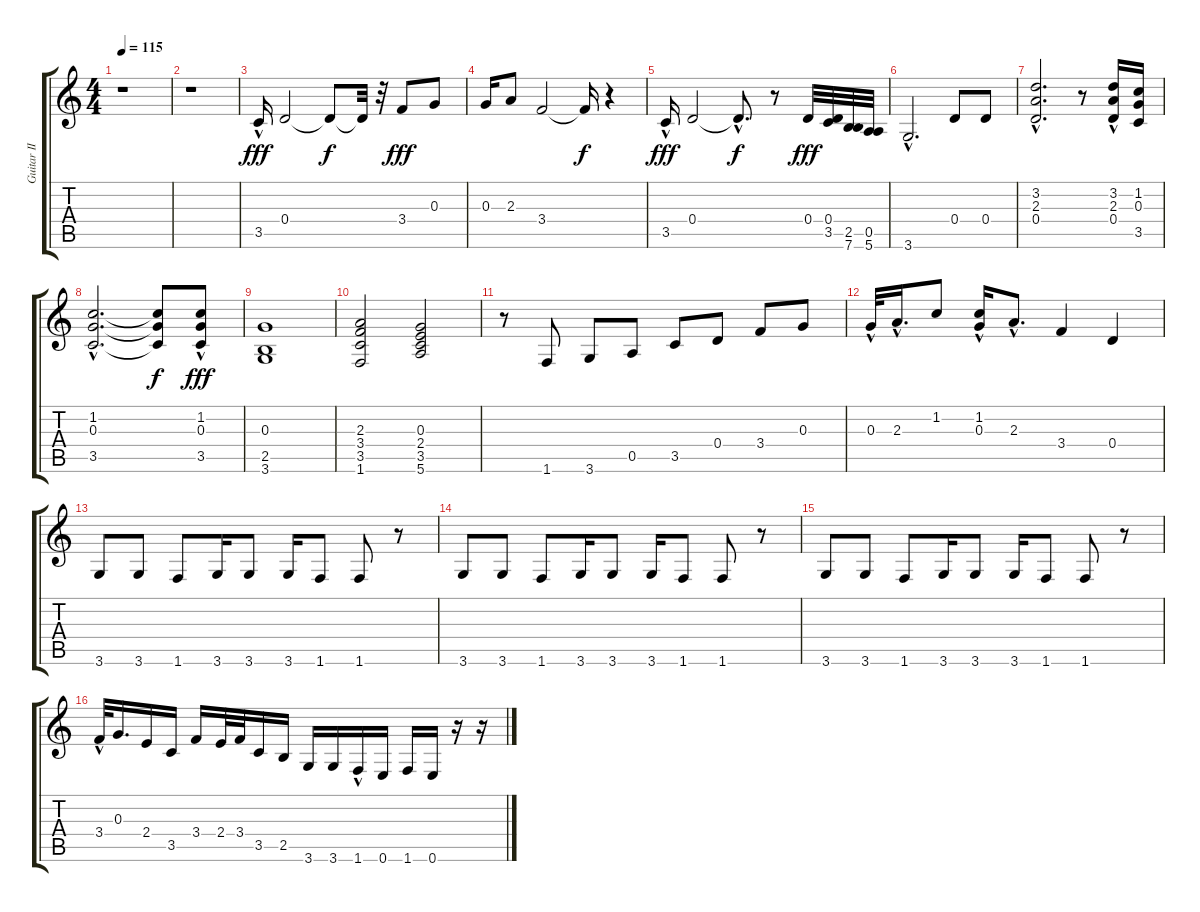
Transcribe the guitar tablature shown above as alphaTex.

\track ("Guitar II" "Guitar II") {instrument electricguitarclean}
\staff {score tabs}
\tuning (E4 B3 G3 D3 A2 E2) {hide}
\ts (4 4)
\tempo 115
\clef g2
\ks c
r.1{dy fff instrument electricguitarclean} |
r.1 |
3.5{hac}.16 0.4.2 0.4{t}.8{dy f} 0.4{t}.32 r.32 3.4.8{dy fff} 0.3.8 |
0.3.16 2.3.8 3.4.2 3.4{t}.16{dy f} r.4 |
3.5{hac}.16{dy fff} 0.4.2 0.4{hac t}.8{d dy f} r.8 0.4.32{dy fff} (0.4 3.5).32 (2.5 7.6).32 (0.5 5.6).32 |
3.6{hac}.2{d} 0.4.8 0.4.8 |
(3.2{hac} 2.3{hac} 0.4{hac}).2{d} r.8 (3.2{hac} 2.3{hac} 0.4{hac}).16 (1.2 0.3 3.5).16 |
(1.2{hac} 0.3{hac} 3.5{hac}).2{d} (1.2{t} 0.3{t} 3.5{t}).8{dy f} (1.2 0.3 3.5{hac}).8{dy fff} |
(0.3 2.5 3.6).1 |
(2.3 3.4 3.5 1.6).2 (0.3 2.4 3.5 5.6).2 |
r.8 1.6.8 3.6.8 0.5.8 3.5.8 0.4.8 3.4.8 0.3.8 |
0.3{hac}.32 2.3{hac}.16{d} 1.2.8 (1.2 0.3{hac}).16 2.3{hac}.8{d} 3.4.4 0.4.4 |
3.6.8 3.6.8 1.6.8 3.6.16 3.6.8 3.6.16 1.6.8 1.6.8 r.8 |
3.6.8 3.6.8 1.6.8 3.6.16 3.6.8 3.6.16 1.6.8 1.6.8 r.8 |
3.6.8 3.6.8 1.6.8 3.6.16 3.6.8 3.6.16 1.6.8 1.6.8 r.8 |
3.4{hac}.32 0.3.16{d} 2.4.16 3.5.16 3.4.16 2.4.32 3.4.32 3.5.16 2.5.16 3.6.16 3.6.16 1.6{hac}.16 0.6.16 1.6.16 0.6.16 r.16 r.16
